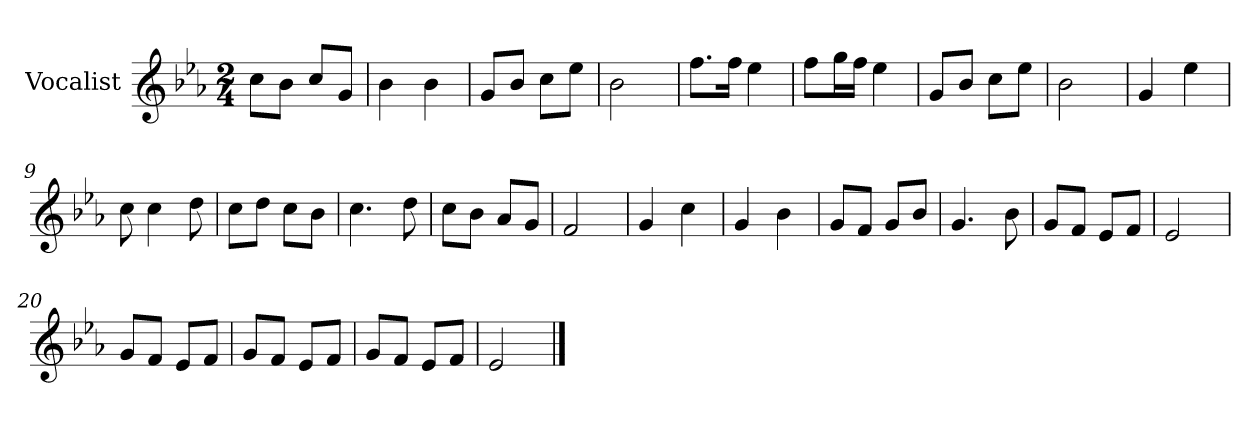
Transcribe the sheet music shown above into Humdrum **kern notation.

**kern
*part1
*staff1
*I"Vocalist
*k[b-e-a-]
*E-:
*M2/4
=
8ccL
8b-J
8ccL
8gJ
=1
4b-
4b-
=2
8gL
8b-J
8ccL
8ee-J
=3
2b-
=4
8.ffL
16ffJk
4ee-
=5
8ffL
16ggL
16ffJJ
4ee-
=6
8gL
8b-J
8ccL
8ee-J
=7
2b-
=8
4g
4ee-
=9
8cc
4cc
8dd
=10
8ccL
8ddJ
8ccL
8b-J
=11
4.cc
8dd
=12
8ccL
8b-J
8a-L
8gJ
=13
2f
=14
4g
4cc
=15
4g
4b-
=16
8gL
8fJ
8gL
8b-J
=17
4.g
8b-
=18
8gL
8fJ
8e-L
8fJ
=19
2e-
=20
8gL
8fJ
8e-L
8fJ
=21
8gL
8fJ
8e-L
8fJ
=22
8gL
8fJ
8e-L
8fJ
=23
2e-
==
*-
